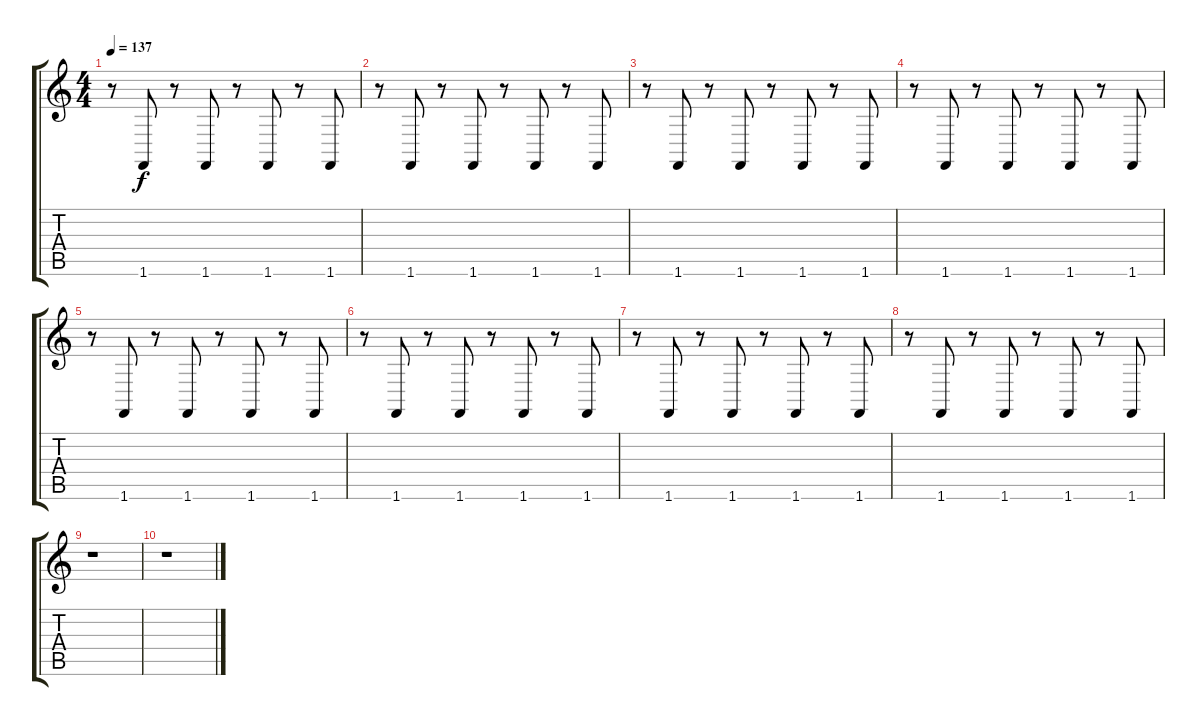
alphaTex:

\track "" {instrument lead8bassandlead}
\staff {score tabs}
\tuning (E4 B3 G3 D3 A2 E2) {hide}
\ts (4 4)
\tempo 137
\clef g2
\ks c
r.8{dy f} 1.6.8{volume 12} r.8 1.6.8 r.8 1.6.8 r.8 1.6.8 |
r.8 1.6.8 r.8 1.6.8 r.8 1.6.8 r.8 1.6.8 |
r.8 1.6.8 r.8 1.6.8 r.8 1.6.8 r.8 1.6.8 |
r.8 1.6.8 r.8 1.6.8 r.8 1.6.8 r.8 1.6.8 |
r.8 1.6.8 r.8 1.6.8 r.8 1.6.8 r.8 1.6.8 |
r.8 1.6.8 r.8 1.6.8 r.8 1.6.8 r.8 1.6.8 |
r.8 1.6.8 r.8 1.6.8 r.8 1.6.8 r.8 1.6.8 |
r.8 1.6.8 r.8 1.6.8 r.8 1.6.8 r.8 1.6.8 |
r.1 |
r.1
